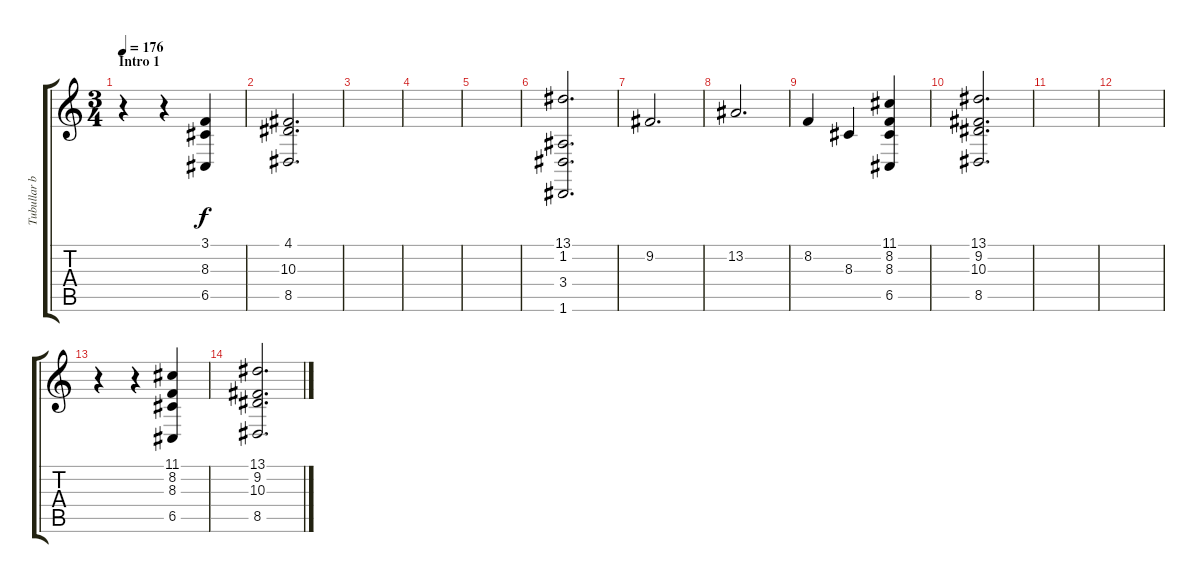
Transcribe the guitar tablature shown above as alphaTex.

\track ("Tubullar bells" "Tubullar b") {instrument tubularbells}
\staff {score tabs}
\tuning (D4 A3 F3 C3 G2 D2) {hide}
\ts (3 4)
\section ("" "Intro 1")
\tempo 176
\clef g2
\ks c
r.4{dy f instrument tubularbells} r.4 (3.1 8.3 6.5).4 |
(4.1 10.3 8.5).2{d} |
|
|
|
(13.1 1.2 3.4 1.6).2{d} |
9.2.2{d} |
13.2.2{d} |
8.2.4 8.3.4 (11.1 8.2 8.3 6.5).4 |
(13.1 9.2 10.3 8.5).2{d} |
|
|
r.4 r.4 (11.1 8.2 8.3 6.5).4 |
(13.1 9.2 10.3 8.5).2{d}
